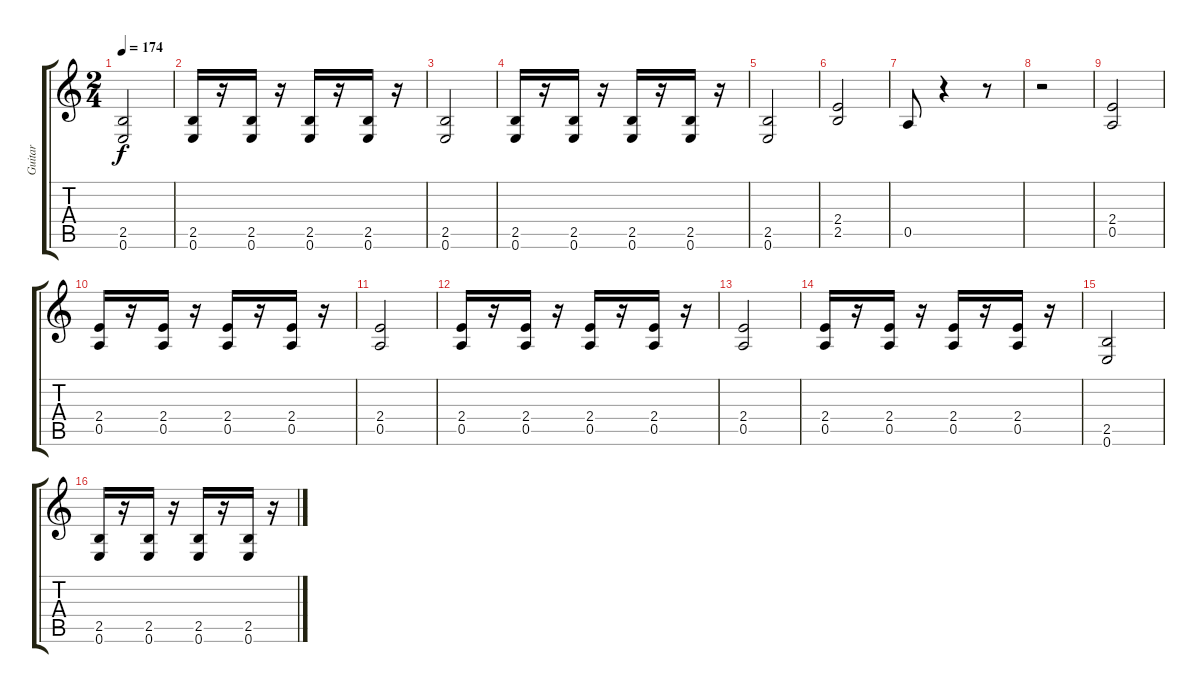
\track ("Guitar" "Guitar") {instrument distortionguitar}
\staff {score tabs}
\tuning (E4 B3 G3 D3 A2 E2) {hide}
\ts (2 4)
\tempo 174
\clef g2
\ks c
(2.5 0.6).2{dy f} |
(2.5 0.6).16 r.16 (2.5 0.6).16 r.16 (2.5 0.6).16 r.16 (2.5 0.6).16 r.16 |
(2.5 0.6).2 |
(2.5 0.6).16 r.16 (2.5 0.6).16 r.16 (2.5 0.6).16 r.16 (2.5 0.6).16 r.16 |
(2.5 0.6).2 |
(2.4 2.5).2 |
0.5.8 r.4 r.8 |
r.2 |
(2.4 0.5).2 |
(2.4 0.5).16 r.16 (2.4 0.5).16 r.16 (2.4 0.5).16 r.16 (2.4 0.5).16 r.16 |
(2.4 0.5).2 |
(2.4 0.5).16 r.16 (2.4 0.5).16 r.16 (2.4 0.5).16 r.16 (2.4 0.5).16 r.16 |
(2.4 0.5).2 |
(2.4 0.5).16 r.16 (2.4 0.5).16 r.16 (2.4 0.5).16 r.16 (2.4 0.5).16 r.16 |
(2.5 0.6).2 |
(2.5 0.6).16 r.16 (2.5 0.6).16 r.16 (2.5 0.6).16 r.16 (2.5 0.6).16 r.16
